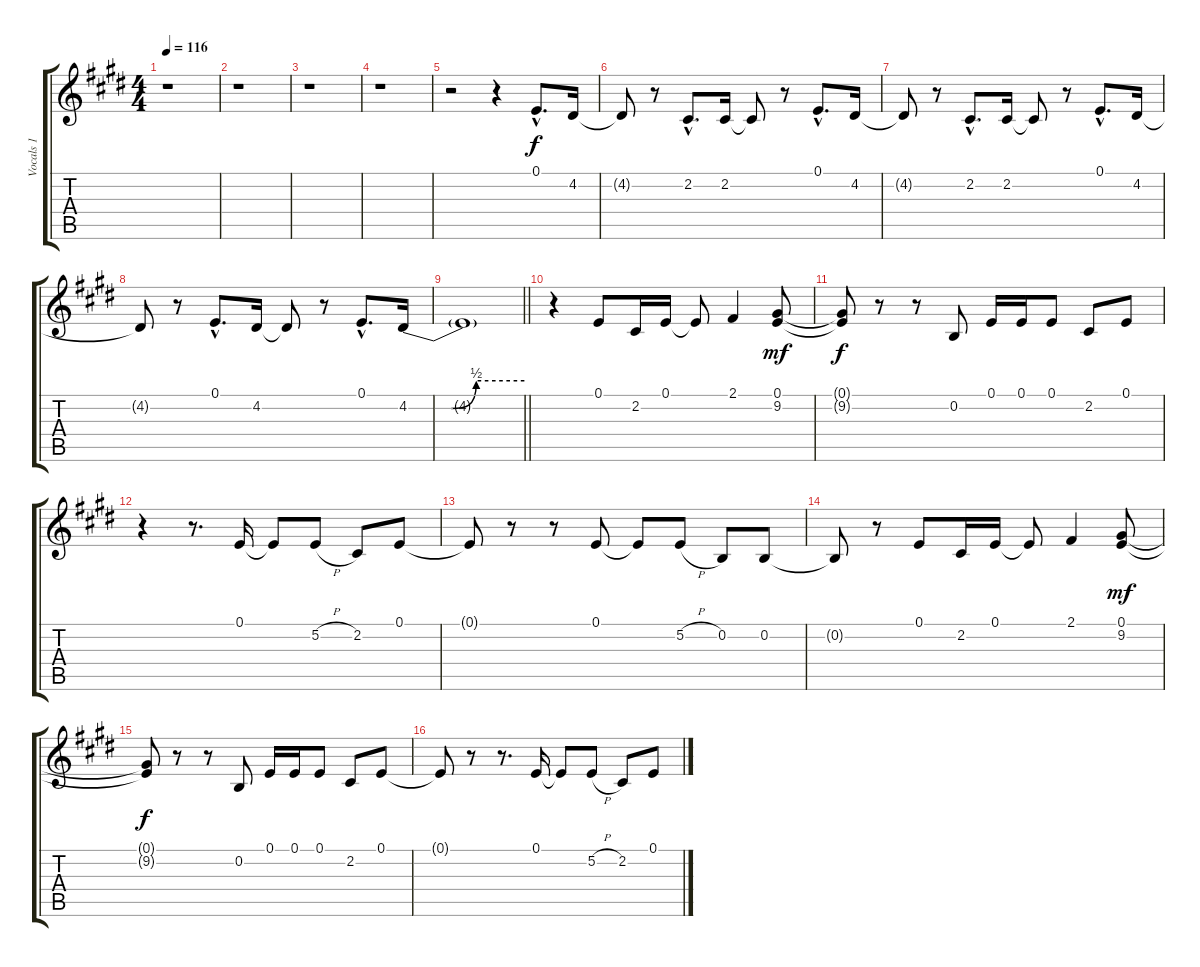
\track ("Vocals 1" "Vocals 1") {instrument lead2sawtooth}
\staff {score tabs}
\tuning (E4 B3 G3 D3 A2 E2) {hide}
\ts (4 4)
\tempo 116
\clef g2
\ks e
r.1{dy f} |
r.1 |
r.1 |
r.1 |
r.2 r.4 0.1{hac}.8{d} 4.2.16 |
4.2{t}.8 r.8 2.2{hac}.8{d} 2.2.16 2.2{t}.8 r.8 0.1{hac}.8{d} 4.2.16 |
4.2{t}.8 r.8 2.2{hac}.8{d} 2.2.16 2.2{t}.8 r.8 0.1{hac}.8{d} 4.2.16 |
4.2{t}.8 r.8 0.1{hac}.8{d} 4.2.16 4.2{t}.8 r.8 0.1{hac}.8{d} 4.2{be (custom 0 0 22 0 35 2 60 2)}.16 |
\barLineRight lightlight
4.2{t}.1 |
r.4 0.1.8 2.2.16 0.1.16 0.1{t}.8 2.1.4 (0.1 9.2).8{dy mf} |
(0.1{t} 9.2{t}).8{dy f} r.8 r.8 0.2.8 0.1.16 0.1.16 0.1.8 2.2.8 0.1.8 |
r.4 r.8{d} 0.1.16 0.1{t}.8 5.2{h}.8 2.2.8 0.1.8 |
0.1{t}.8 r.8 r.8 0.1.8 0.1{t}.8 5.2{h}.8 0.2.8 0.2.8 |
0.2{t}.8 r.8 0.1.8 2.2.16 0.1.16 0.1{t}.8 2.1.4 (0.1 9.2).8{dy mf} |
(0.1{t} 9.2{t}).8{dy f} r.8 r.8 0.2.8 0.1.16 0.1.16 0.1.8 2.2.8 0.1.8 |
0.1{t}.8 r.8 r.8{d} 0.1.16 0.1{t}.8 5.2{h}.8 2.2.8 0.1.8
